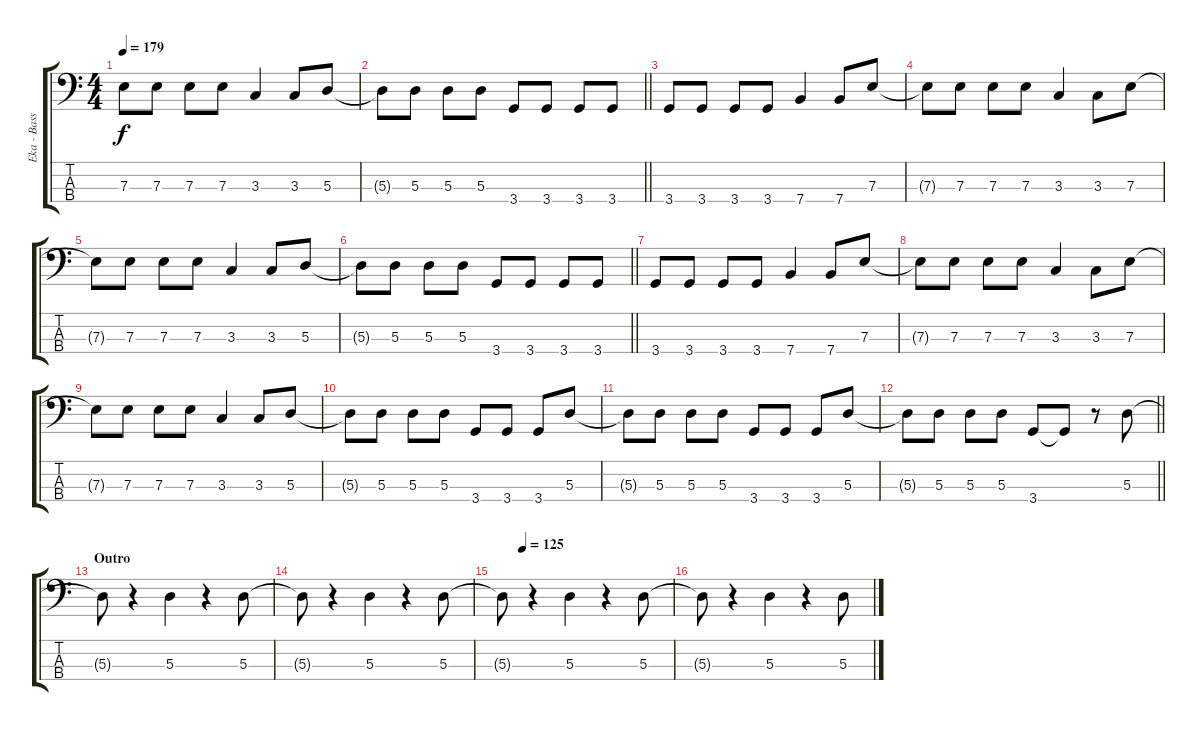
\track ("Eka - Bass" "Eka - Bass") {instrument electricbasspick}
\staff {score tabs}
\tuning (G2 D2 A1 E1) {hide}
\ts (4 4)
\tempo 179
\clef f4
\ks c
7.3{t}.8{dy f} 7.3.8 7.3.8 7.3.8 3.3.4 3.3.8 5.3.8 |
\barLineRight lightlight
5.3{t}.8 5.3.8 5.3.8 5.3.8 3.4.8 3.4.8 3.4.8 3.4.8 |
3.4.8 3.4.8 3.4.8 3.4.8 7.4.4 7.4.8 7.3.8 |
7.3{t}.8 7.3.8 7.3.8 7.3.8 3.3.4 3.3.8 7.3.8 |
7.3{t}.8 7.3.8 7.3.8 7.3.8 3.3.4 3.3.8 5.3.8 |
\barLineRight lightlight
5.3{t}.8 5.3.8 5.3.8 5.3.8 3.4.8 3.4.8 3.4.8 3.4.8 |
3.4.8 3.4.8 3.4.8 3.4.8 7.4.4 7.4.8 7.3.8 |
7.3{t}.8 7.3.8 7.3.8 7.3.8 3.3.4 3.3.8 7.3.8 |
7.3{t}.8 7.3.8 7.3.8 7.3.8 3.3.4 3.3.8 5.3.8 |
5.3{t}.8 5.3.8 5.3.8 5.3.8 3.4.8 3.4.8 3.4.8 5.3.8 |
5.3{t}.8 5.3.8 5.3.8 5.3.8 3.4.8 3.4.8 3.4.8 5.3.8 |
\barLineRight lightlight
5.3{t}.8 5.3.8 5.3.8 5.3.8 3.4.8 3.4{t}.8 r.8 5.3.8 |
\section ("" "Outro")
5.3{t}.8 r.4 5.3.4 r.4 5.3.8 |
5.3{t}.8 r.4 5.3.4 r.4 5.3.8 |
\tempo (125 0.125)
5.3{t}.8 r.4 5.3.4 r.4 5.3.8 |
5.3{t}.8 r.4 5.3.4 r.4 5.3.8
